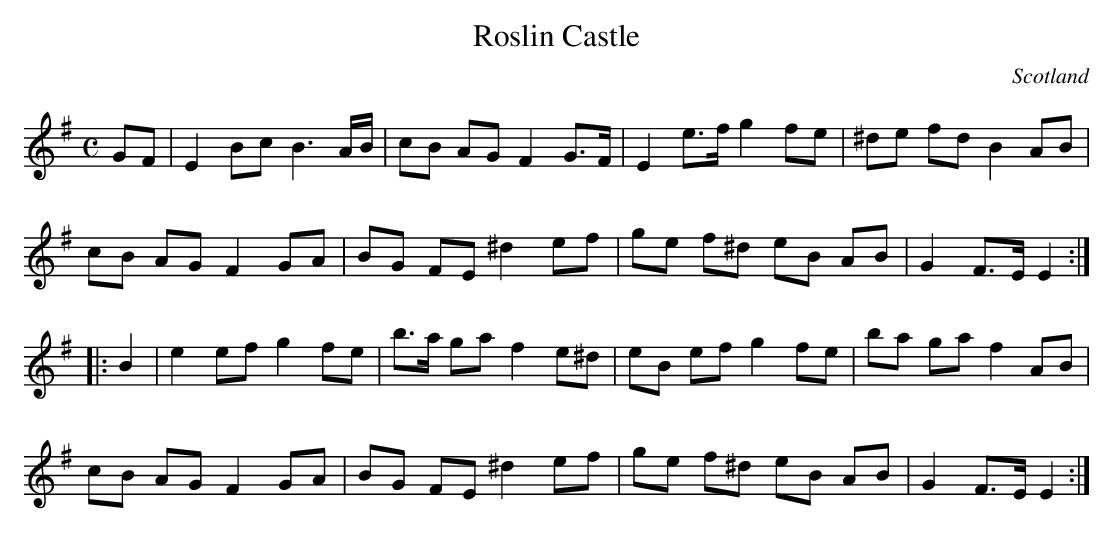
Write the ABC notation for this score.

X:1
T:Roslin Castle
L:1/8
M:C
O:Scotland
K:E minor
GF | \
E2 Bc B3 A/B/ | cB AG  F2 G>F | E2 e>f g2 fe | ^de fd  B2 AB |
cB AG  F2 GA   | BG FE ^d2 ef  | ge f^d eB AB | G2  F>E E2 ::
B2 | \
e2 ef g2 fe | b>a ga f2 e^d | eB ef  g2 fe | ba ga  f2 AB |
cB AG F2 GA | BG FE  ^d2 ef  | ge f^d eB AB | G2 F>E E2 :|
